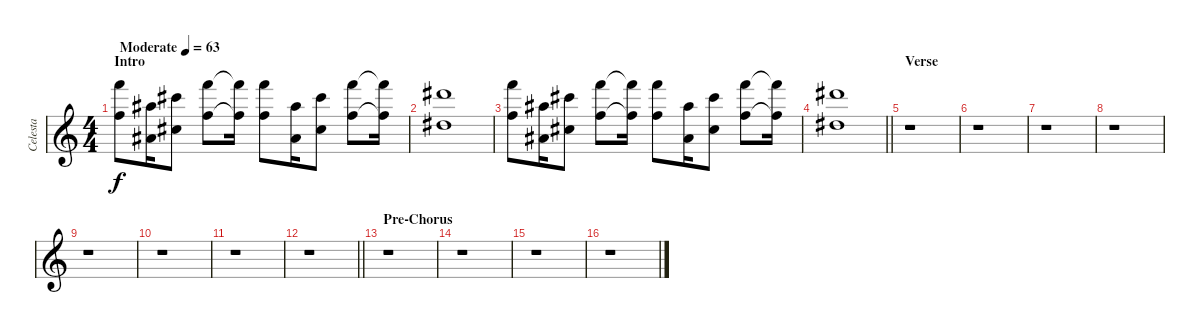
\track ("Celesta" "Celesta") {instrument celesta}
\staff {score}
\tuning (E4 B3 G3 D3 A2 E2) {hide}
\ts (4 4)
\section ("" "Intro")
\tempo (63 "Moderate")
\clef g2
\ks c
(25.1 22.3).8{dy f instrument celesta} (23.2 20.4).16 (21.1 23.4).8 (25.1 22.3).8 (25.1{t} 22.3{t}).16 (25.1 22.3).8 (18.1 20.4).16 (21.1 23.4).8 (25.1 22.3).8 (25.1{t} 22.3{t}).16 |
(23.1 20.3).1 |
(25.1 22.3).8 (23.2 20.4).16 (21.1 23.4).8 (25.1 22.3).8 (25.1{t} 22.3{t}).16 (25.1 22.3).8 (18.1 20.4).16 (21.1 23.4).8 (25.1 22.3).8 (25.1{t} 22.3{t}).16 |
\barLineRight lightlight
(23.1 20.3).1 |
\section ("" "Verse")
r.1 |
r.1 |
r.1 |
r.1 |
r.1 |
r.1 |
r.1 |
\barLineRight lightlight
r.1 |
\section ("" "Pre-Chorus")
r.1 |
r.1 |
r.1 |
r.1
